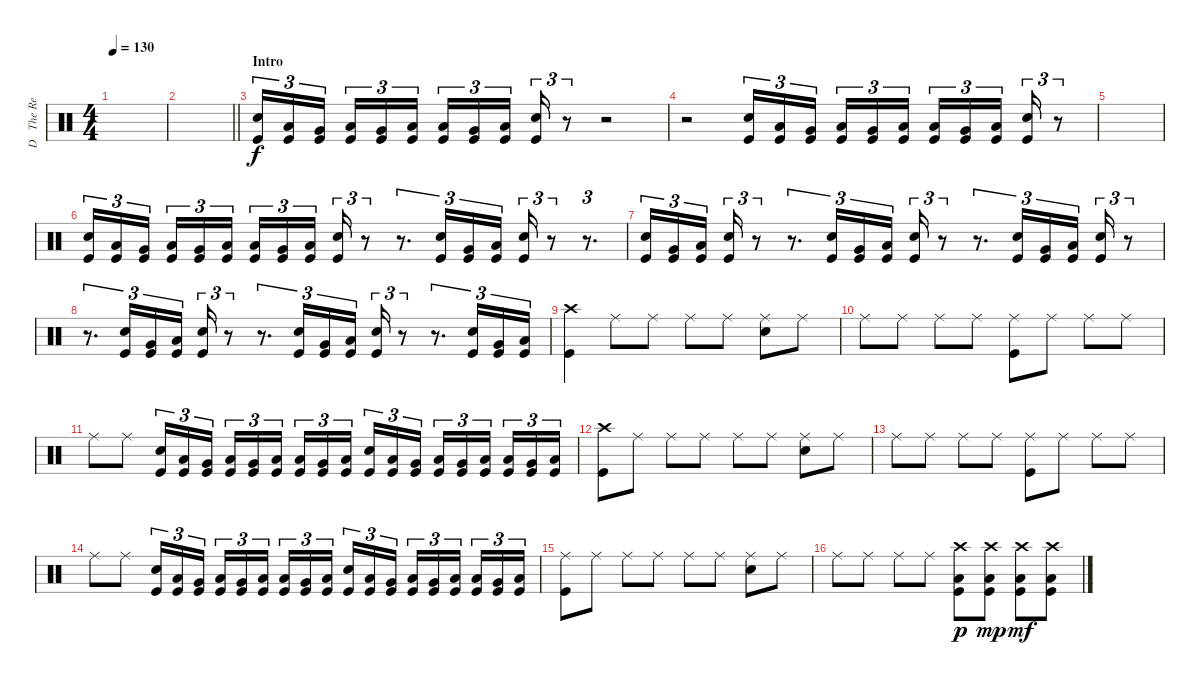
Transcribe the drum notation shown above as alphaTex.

\track ("D   The Rev" "D   The Re") {instrument percussion}
\staff {score}
\articulation defaults
\ts (4 4)
\tempo 130
\clef neutral
\ks c
|
\barLineRight lightlight
|
\section ("" "Intro")
("Snare (hit) 2" "Kick (hit)").16{tu (3 2)} ("Low Tom (hit)" "Kick (hit)").16{tu (3 2)} ("Very Low Tom (hit)" "Kick (hit)").16{tu (3 2) beam splitsecondary} ("Low Tom (hit)" "Kick (hit)").16{tu (3 2)} ("Very Low Tom (hit)" "Kick (hit)").16{tu (3 2)} ("Low Floor Tom (hit)" "Kick (hit)").16{tu (3 2)} ("Low Tom (hit)" "Kick (hit)").16{tu (3 2)} ("Very Low Tom (hit)" "Kick (hit)").16{tu (3 2)} ("Low Floor Tom (hit)" "Kick (hit)").16{tu (3 2) beam splitsecondary} ("Snare (hit) 2" "Kick (hit)").16{tu (3 2)} r.8{tu (3 2)} r.2 |
r.2 ("Snare (hit) 2" "Kick (hit)").16{tu (3 2)} ("Low Tom (hit)" "Kick (hit)").16{tu (3 2)} ("Very Low Tom (hit)" "Kick (hit)").16{tu (3 2) beam splitsecondary} ("Low Tom (hit)" "Kick (hit)").16{tu (3 2)} ("Very Low Tom (hit)" "Kick (hit)").16{tu (3 2)} ("Low Floor Tom (hit)" "Kick (hit)").16{tu (3 2)} ("Low Tom (hit)" "Kick (hit)").16{tu (3 2)} ("Very Low Tom (hit)" "Kick (hit)").16{tu (3 2)} ("Low Floor Tom (hit)" "Kick (hit)").16{tu (3 2) beam splitsecondary} ("Snare (hit) 2" "Kick (hit)").16{tu (3 2)} r.8{tu (3 2)} |
|
("Snare (hit) 2" "Kick (hit)").16{tu (3 2)} ("Low Tom (hit)" "Kick (hit)").16{tu (3 2)} ("Very Low Tom (hit)" "Kick (hit)").16{tu (3 2) beam splitsecondary} ("Low Tom (hit)" "Kick (hit)").16{tu (3 2)} ("Very Low Tom (hit)" "Kick (hit)").16{tu (3 2)} ("Low Floor Tom (hit)" "Kick (hit)").16{tu (3 2)} ("Low Tom (hit)" "Kick (hit)").16{tu (3 2)} ("Very Low Tom (hit)" "Kick (hit)").16{tu (3 2)} ("Low Floor Tom (hit)" "Kick (hit)").16{tu (3 2) beam splitsecondary} ("Kick (hit)" "Snare (hit) 2").16{tu (3 2)} r.8{tu (3 2)} r.8{d tu (3 2)} ("Snare (hit) 2" "Kick (hit)").16{tu (3 2)} ("Very Low Tom (hit)" "Kick (hit)").16{tu (3 2)} ("Low Floor Tom (hit)" "Kick (hit)").16{tu (3 2)} ("Snare (hit) 2" "Kick (hit)").16{tu (3 2)} r.8{tu (3 2)} r.8{d tu (3 2)} |
("Snare (hit) 2" "Kick (hit)").16{tu (3 2)} ("Very Low Tom (hit)" "Kick (hit)").16{tu (3 2)} ("Low Floor Tom (hit)" "Kick (hit)").16{tu (3 2) beam splitsecondary} ("Snare (hit) 2" "Kick (hit)").16{tu (3 2)} r.8{tu (3 2)} r.8{d tu (3 2)} ("Snare (hit) 2" "Kick (hit)").16{tu (3 2)} ("Very Low Tom (hit)" "Kick (hit)").16{tu (3 2)} ("Low Floor Tom (hit)" "Kick (hit)").16{tu (3 2)} ("Snare (hit) 2" "Kick (hit)").16{tu (3 2)} r.8{tu (3 2)} r.8{d tu (3 2)} ("Snare (hit) 2" "Kick (hit)").16{tu (3 2)} ("Very Low Tom (hit)" "Kick (hit)").16{tu (3 2)} ("Low Floor Tom (hit)" "Kick (hit)").16{tu (3 2) beam splitsecondary} ("Snare (hit) 2" "Kick (hit)").16{tu (3 2)} r.8{tu (3 2)} |
r.8{d tu (3 2)} ("Snare (hit) 2" "Kick (hit)").16{tu (3 2)} ("Very Low Tom (hit)" "Kick (hit)").16{tu (3 2)} ("Low Floor Tom (hit)" "Kick (hit)").16{tu (3 2)} ("Snare (hit) 2" "Kick (hit)").16{tu (3 2)} r.8{tu (3 2)} r.8{d tu (3 2)} ("Snare (hit) 2" "Kick (hit)").16{tu (3 2)} ("Very Low Tom (hit)" "Kick (hit)").16{tu (3 2)} ("Low Floor Tom (hit)" "Kick (hit)").16{tu (3 2) beam splitsecondary} ("Snare (hit) 2" "Kick (hit)").16{tu (3 2)} r.8{tu (3 2)} r.8{d tu (3 2)} ("Snare (hit) 2" "Kick (hit)").16{tu (3 2)} ("Very Low Tom (hit)" "Kick (hit)").16{tu (3 2)} ("Low Floor Tom (hit)" "Kick (hit)").16{tu (3 2)} |
("Crash high (hit)" "Kick (hit)").4 "Ride (middle)".8 "Ride (middle)".8 "Ride (middle)".8 "Ride (middle)".8 ("Ride (middle)" "Snare (hit) 2").8 "Ride (middle)".8 |
"Ride (middle)".8 "Ride (middle)".8 "Ride (middle)".8 "Ride (middle)".8 ("Ride (middle)" "Kick (hit)").8 "Ride (middle)".8 "Ride (middle)".8 "Ride (middle)".8 |
"Ride (middle)".8 "Ride (middle)".8 ("Snare (hit) 2" "Kick (hit)").16{tu (3 2)} ("Low Tom (hit)" "Kick (hit)").16{tu (3 2)} ("Very Low Tom (hit)" "Kick (hit)").16{tu (3 2) beam splitsecondary} ("Low Tom (hit)" "Kick (hit)").16{tu (3 2)} ("Very Low Tom (hit)" "Kick (hit)").16{tu (3 2)} ("Low Floor Tom (hit)" "Kick (hit)").16{tu (3 2)} ("Low Tom (hit)" "Kick (hit)").16{tu (3 2)} ("Very Low Tom (hit)" "Kick (hit)").16{tu (3 2)} ("Low Floor Tom (hit)" "Kick (hit)").16{tu (3 2) beam splitsecondary} ("Snare (hit) 2" "Kick (hit)").16{tu (3 2)} ("Low Tom (hit)" "Kick (hit)").16{tu (3 2)} ("Very Low Tom (hit)" "Kick (hit)").16{tu (3 2)} ("Low Tom (hit)" "Kick (hit)").16{tu (3 2)} ("Very Low Tom (hit)" "Kick (hit)").16{tu (3 2)} ("Low Floor Tom (hit)" "Kick (hit)").16{tu (3 2) beam splitsecondary} ("Low Tom (hit)" "Kick (hit)").16{tu (3 2)} ("Very Low Tom (hit)" "Kick (hit)").16{tu (3 2)} ("Low Floor Tom (hit)" "Kick (hit)").16{tu (3 2)} |
("Crash high (hit)" "Kick (hit)").8 "Ride (middle)".8 "Ride (middle)".8 "Ride (middle)".8 "Ride (middle)".8 "Ride (middle)".8 ("Snare (hit) 2" "Ride (middle)").8 "Ride (middle)".8 |
"Ride (middle)".8 "Ride (middle)".8 "Ride (middle)".8 "Ride (middle)".8 ("Ride (middle)" "Kick (hit)").8 "Ride (middle)".8 "Ride (middle)".8 "Ride (middle)".8 |
"Ride (middle)".8 "Ride (middle)".8 ("Snare (hit) 2" "Kick (hit)").16{tu (3 2)} ("Low Tom (hit)" "Kick (hit)").16{tu (3 2)} ("Very Low Tom (hit)" "Kick (hit)").16{tu (3 2) beam splitsecondary} ("Low Tom (hit)" "Kick (hit)").16{tu (3 2)} ("Very Low Tom (hit)" "Kick (hit)").16{tu (3 2)} ("Low Floor Tom (hit)" "Kick (hit)").16{tu (3 2)} ("Low Tom (hit)" "Kick (hit)").16{tu (3 2)} ("Very Low Tom (hit)" "Kick (hit)").16{tu (3 2)} ("Low Floor Tom (hit)" "Kick (hit)").16{tu (3 2) beam splitsecondary} ("Snare (hit) 2" "Kick (hit)").16{tu (3 2)} ("Low Tom (hit)" "Kick (hit)").16{tu (3 2)} ("Very Low Tom (hit)" "Kick (hit)").16{tu (3 2)} ("Low Tom (hit)" "Kick (hit)").16{tu (3 2)} ("Very Low Tom (hit)" "Kick (hit)").16{tu (3 2)} ("Low Floor Tom (hit)" "Kick (hit)").16{tu (3 2) beam splitsecondary} ("Low Tom (hit)" "Kick (hit)").16{tu (3 2)} ("Very Low Tom (hit)" "Kick (hit)").16{tu (3 2)} ("Low Floor Tom (hit)" "Kick (hit)").16{tu (3 2)} |
("Ride (middle)" "Kick (hit)").8 "Ride (middle)".8 "Ride (middle)".8 "Ride (middle)".8 "Ride (middle)".8 "Ride (middle)".8 ("Ride (middle)" "Snare (hit) 2").8 "Ride (middle)".8 |
"Ride (middle)".8 "Ride (middle)".8 "Ride (middle)".8 "Ride (middle)".8 ("Crash high (hit)" "Low Floor Tom (hit)" "Kick (hit)").8{dy p} ("Crash high (hit)" "Low Floor Tom (hit)" "Kick (hit)").8{dy mp} ("Crash high (hit)" "Low Floor Tom (hit)" "Kick (hit)").8{dy mf} ("Crash high (hit)" "Low Floor Tom (hit)" "Kick (hit)").8
